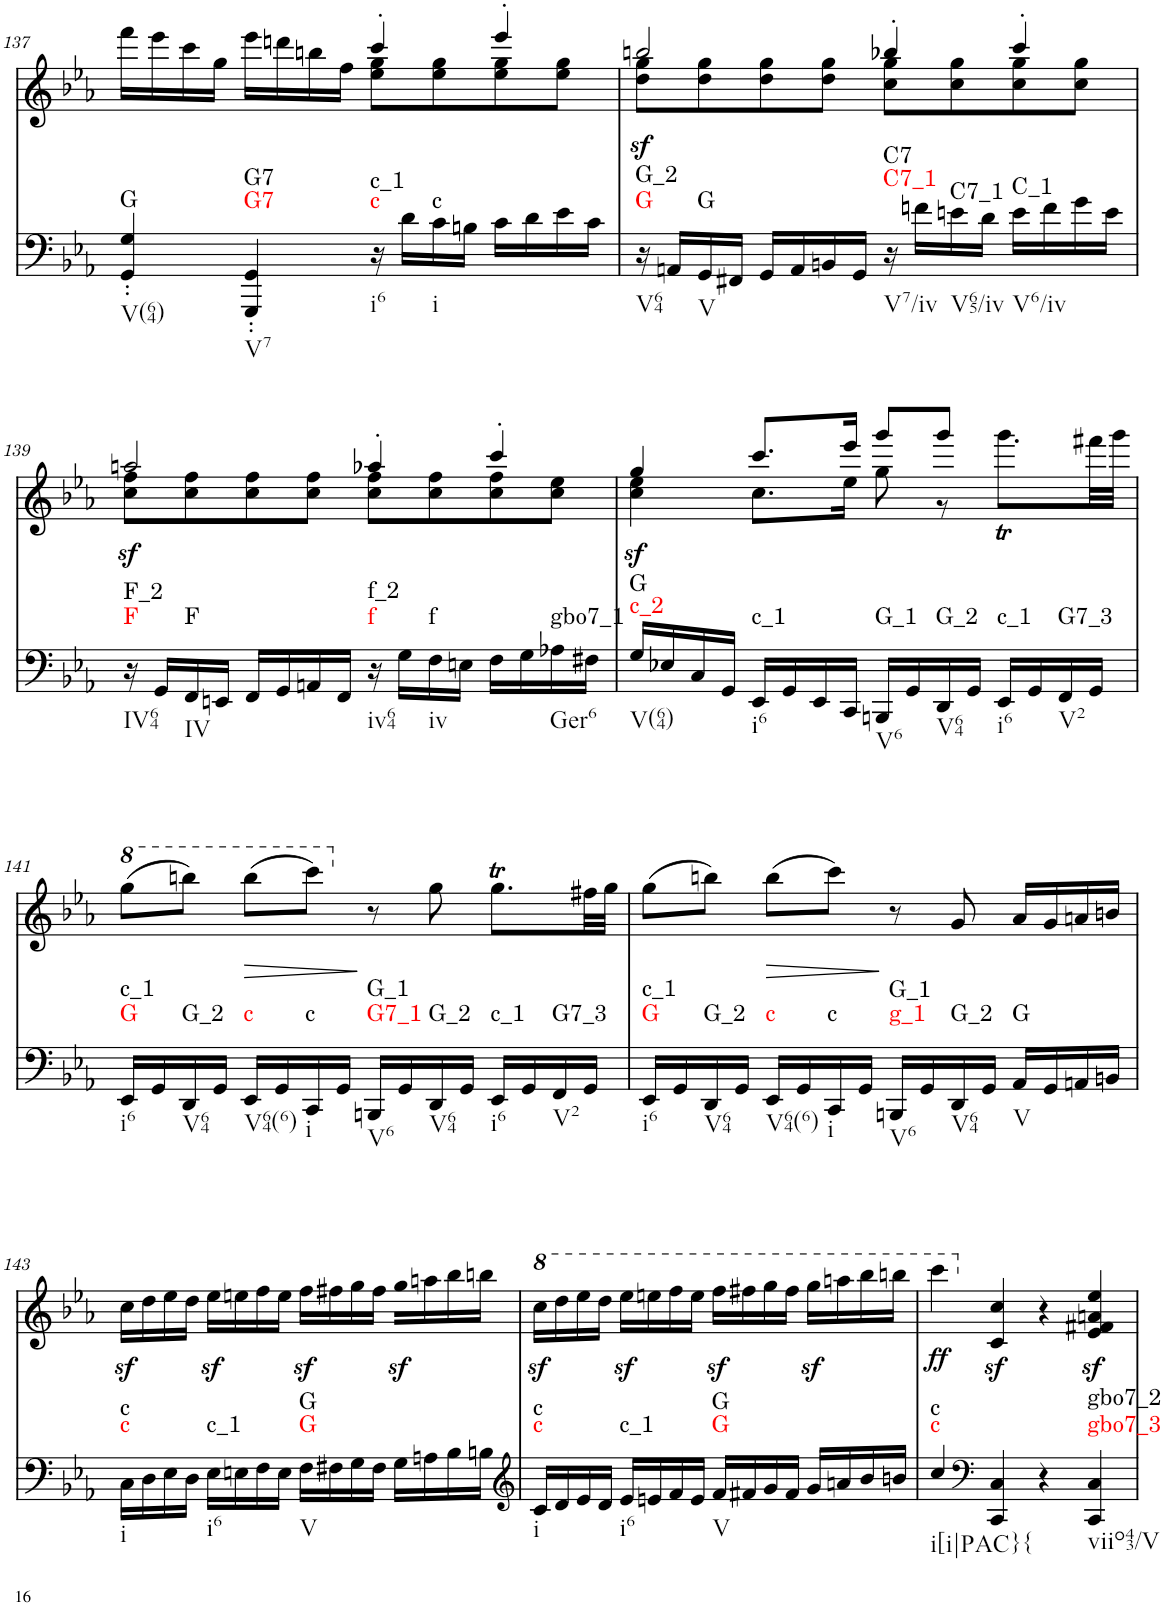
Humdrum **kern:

**kern	**harte	**kern	**text	**dynam
*part2	*part2	*part1	*part1	*part1
*staff2	*	*staff1	*staff1	*staff1
*I"piano	*	*I"piano	*	*
*I'Pno	*	*I'Pno	*	*
!!LO:PB:g=z
*clefF4	*	*clefG2	*	*
*k[b-e-a-]	*	*k[b-e-a-]	*	*
*M4/4	*	*M4/4	*	*
=137	=137	=137	=137	=137
*	*	*^	*	*
!	!LO:H:kt=G	!	!	!	!
4GG/' 4G/'	N	16fff\LL	2ryy	.	.
.	.	16eee-\	.	.	.
.	.	16ccc\	.	.	.
.	.	16gg\JJ	.	.	.
!	!LO:H:n=1:kt=G7	!	!	!	!
!	!LO:H:n=2:kt=G7	!	!	!	!
4GGG/' 4GG/'	N N	16eee-\LL	.	.	.
.	.	16dddn\	.	.	.
.	.	16bbn\	.	.	.
.	.	16ff\JJ	.	.	.
!	!LO:H:n=1:kt=c	!	!	!	!
!	!LO:H:n=2:kt=c_1	!	!	!	!
16r	N N	4ccc'/	8ee-\ 8gg\L	.	.
16d\LL	.	.	.	.	.
!	!LO:H:kt=c	!	!	!	!
16c\	N	.	8ee-\ 8gg\	.	.
16Bn\JJ	.	.	.	.	.
16c\LL	.	4eee-'/	8ee-\ 8gg\	.	.
16d\	.	.	.	.	.
16e-\	.	.	8ee-\ 8gg\J	.	.
16c\JJ	.	.	.	.	.
=138	=138	=138	=138	=138	=138
!	!LO:H:n=1:kt=G	!	!	!	!LO:DY:b
!	!LO:H:n=2:kt=G_2	!	!	!	!
16r	N N	2bbn/	8dd\ 8gg\L	.	sf
16AAn/LL	.	.	.	.	.
!	!LO:H:kt=G	!	!	!	!
16GG/	N	.	8dd\ 8gg\	.	.
16FF#X/JJ	.	.	.	.	.
16GG/LL	.	.	8dd\ 8gg\	.	.
16AA/	.	.	.	.	.
16BBn/	.	.	8dd\ 8gg\J	.	.
16GG/JJ	.	.	.	.	.
!	!LO:H:n=1:kt=C7_1	!	!	!	!
!	!LO:H:n=2:kt=C7	!	!	!	!
16r	N N	4bb-X'/	8cc\ 8gg\L	.	.
16fn\LL	.	.	.	.	.
!	!LO:H:kt=C7_1	!	!	!	!
16en\	N	.	8cc\ 8gg\	.	.
16d\JJ	.	.	.	.	.
!	!LO:H:kt=C_1	!	!	!	!
16e\LL	N	4ccc'/	8cc\ 8gg\	.	.
16f\	.	.	.	.	.
16g\	.	.	8cc\ 8gg\J	.	.
16e\JJ	.	.	.	.	.
!!LO:LB:g=z	!!
=139	=139	=139	=139	=139	=139
!	!LO:H:n=1:kt=F	!	!	!	!LO:DY:b
!	!LO:H:n=2:kt=F_2	!	!	!	!
16r	N N	2aan/	8cc\ 8ff\L	.	sf
16GG/LL	.	.	.	.	.
!	!LO:H:kt=F	!	!	!	!
16FF/	N	.	8cc\ 8ff\	.	.
16EEn/JJ	.	.	.	.	.
16FF/LL	.	.	8cc\ 8ff\	.	.
16GG/	.	.	.	.	.
16AAn/	.	.	8cc\ 8ff\J	.	.
16FF/JJ	.	.	.	.	.
!	!LO:H:n=1:kt=f	!	!	!	!
!	!LO:H:n=2:kt=f_2	!	!	!	!
16r	N N	4aa-X'/	8cc\ 8ff\L	.	.
16G\LL	.	.	.	.	.
!	!LO:H:kt=f	!	!	!	!
16F\	N	.	8cc\ 8ff\	.	.
16En\JJ	.	.	.	.	.
16F\LL	.	4ccc'/	8cc\ 8ff\	.	.
16G\	.	.	.	.	.
!	!LO:H:n=1:kt=gbo7_1	!	!	!	!
!	!LO:H:n=2:kt=Ger6	!	!	!	!
16A-X\	N N	.	8cc\ 8ee-\J	.	.
16F#X\JJ	.	.	.	.	.
=140	=140	=140	=140	=140	=140
!	!LO:H:n=1:kt=c_2	!	!	!	!LO:DY:b
!	!LO:H:n=2:kt=G	!	!	!	!
16G/LL	N N	4gg/	4cc\ 4ee-\	.	sf
16E-X/	.	.	.	.	.
16C/	.	.	.	.	.
16GG/JJ	.	.	.	.	.
!	!LO:H:kt=c_1	!	!	!	!
16EE-/LL	N	8.ccc/L	8.cc\L	.	.
16GG/	.	.	.	.	.
16EE-/	.	.	.	.	.
16CC/JJ	.	16eee-/Jk	16ee-\Jk	.	.
!	!LO:H:kt=G_1	!	!	!	!
16BBBn/LL	N	8ggg/L	8gg\	.	.
16GG/	.	.	.	.	.
!	!LO:H:kt=G_2	!	!	!	!
16DD/	N	8ggg/J	8r	.	.
16GG/JJ	.	.	.	.	.
!	!LO:H:kt=c_1	!	!	!	!
16EE-/LL	N	4ryy	8.gggt\L	.	.
16GG/	.	.	.	.	.
!	!LO:H:kt=G7_3	!	!	!	!
16FF/	N	.	.	.	.
16GG/JJ	.	.	32fff#X\LL	.	.
.	.	.	32ggg\JJJ	.	.
*	*	*v	*v	*	*
!!LO:LB:g=z
=141	=141	=141	=141	=141
*	*	*8va	*	*
*	*	*^	*	*
!	!LO:H:n=1:kt=G	!	!	!	!
!	!LO:H:n=2:kt=c_1	!	!	!	!
*	*	*v	*v	*	*
16EE-/LL	N N	(8ggg\L	.	.
16GG/	.	.	.	.
!	!LO:H:kt=G_2	!	!	!
16DD/	N	8bbbn\J)	.	.
16GG/JJ	.	.	.	.
!	!LO:H:kt=c	!	!	!LO:HP:b
16EE-/LL	N	(8bbb\L	.	>
16GG/	.	.	.	.
!	!LO:H:kt=c	!	!	!
16CC/	N	8cccc\J)	.	.
16GG/JJ	.	.	.	.
*	*	*X8va	*	*
!	!LO:H:n=1:kt=G7_1	!	!	!
!	!LO:H:n=2:kt=G_1	!	!	!
16BBBn/LL	N N	8r	.	.
16GG/	.	.	.	.
!	!LO:H:kt=G_2	!	!	!
16DD/	N	8gg\	.	.
16GG/JJ	.	.	.	.
!	!LO:H:kt=c_1	!	!	!
16EE-/LL	N	8.ggt\L	.	.
16GG/	.	.	.	.
!	!LO:H:kt=G7_3	!	!	!
16FF/	N	.	.	.
16GG/JJ	.	32ff#X\LL	.	.
.	.	32gg\JJJ	.	.
=142	=142	=142	=142	=142
!	!LO:H:n=1:kt=G	!	!	!
!	!LO:H:n=2:kt=c_1	!	!	!
16EE-/LL	N N	(8gg\L	.	.
16GG/	.	.	.	.
!	!LO:H:kt=G_2	!	!	!
16DD/	N	8bbn\J)	.	.
16GG/JJ	.	.	.	.
!	!LO:H:kt=c	!	!	!
16EE-/LL	N	(8bb\L	.	.
16GG/	.	.	.	.
!	!LO:H:kt=c	!	!	!
16CC/	N	8ccc\J)	.	.
16GG/JJ	.	.	.	.
!	!LO:H:n=1:kt=g_1	!	!	!
!	!LO:H:n=2:kt=G_1	!	!	!
16BBBn/LL	N N	8r	.	]
16GG/	.	.	.	.
!	!LO:H:kt=G_2	!	!	!
16DD/	N	8g/	.	.
16GG/JJ	.	.	.	.
!	!LO:H:kt=G	!	!	!
16AA-/LL	N	16a-/LL	.	.
16GG/	.	16g/	.	.
16AAn/	.	16an/	.	.
16BBn/JJ	.	16bn/JJ	.	.
!!LO:LB:g=z
=143	=143	=143	=143	=143
!	!LO:H:n=1:kt=c	!	!	!
!	!LO:H:n=2:kt=c	!	!	!
16C\LL	N N	16ccz<\LL	.	.
16D\	.	16dd\	.	.
16E-\	.	16ee-\	.	.
16D\JJ	.	16dd\JJ	.	.
!	!LO:H:kt=c_1	!	!	!
16E-\LL	N	16ee-z<\LL	.	.
16En\	.	16een\	.	.
16F\	.	16ff\	.	.
16E\JJ	.	16ee\JJ	.	.
!	!LO:H:n=1:kt=G	!	!	!
!	!LO:H:n=2:kt=G	!	!	!
16F\LL	N N	16ffz<\LL	.	.
16F#X\	.	16ff#X\	.	.
16G\	.	16gg\	.	.
16F#\JJ	.	16ff#\JJ	.	.
16G\LL	.	16ggz<LL	.	.
16An\	.	16aan\	.	.
16B-\	.	16bb-\	.	.
16Bn\JJ	.	16bbn\JJ	.	.
=144	=144	=144	=144	=144
*clefG2	*	*	*	*
*	*	*8va	*	*
!	!LO:H:n=1:kt=c	!	!	!
!	!LO:H:n=2:kt=c	!	!	!
16c/LL	N N	16cccz<\LL	.	.
16d/	.	16ddd\	.	.
16e-/	.	16eee-\	.	.
16d/JJ	.	16ddd\JJ	.	.
!	!LO:H:kt=c_1	!	!	!
16e-/LL	N	16eee-z<\LL	.	.
16en/	.	16eeen\	.	.
16f/	.	16fff\	.	.
16e/JJ	.	16eee\JJ	.	.
!	!LO:H:n=1:kt=G	!	!	!
!	!LO:H:n=2:kt=G	!	!	!
16f/LL	N N	16fffz<\LL	.	.
16f#X/	.	16fff#X\	.	.
16g/	.	16ggg\	.	.
16f#/JJ	.	16fff#\JJ	.	.
16g/LL	.	16gggz<\LL	.	.
16an/	.	16aaan\	.	.
16b-/	.	16bbb-\	.	.
16bn/JJ	.	16bbbn\JJ	.	.
=145	=145	=145	=145	=145
!	!LO:H:n=1:kt=c	!	!LO:LY:b	!
!	!LO:H:n=2:kt=c	!	!	!
4cc/	N N	4cccc\	.	.
*clefF4	*	*	*	*
*	*	*X8va	*	*
4CC/ 4C/	.	4c/z< 4cc/z<	.	.
4r	.	4r	.	.
!	!LO:H:n=1:kt=gbo7_3	!	!	!
!	!LO:H:n=2:kt=gbo7_2	!	!	!
4CC/ 4C/	N N	4e-/z< 4f#X/z< 4an/z< 4ee-/z<	.	.
=	=	=	=	=
*-	*-	*-	*-	*-
